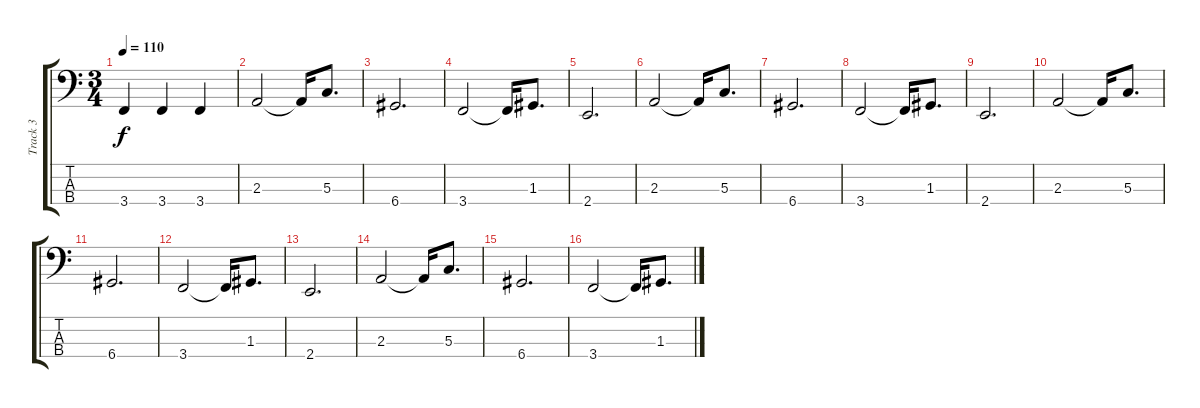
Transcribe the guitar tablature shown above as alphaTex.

\track ("Track 3" "Track 3") {instrument electricbassfinger}
\staff {score tabs}
\tuning (F2 C2 G1 D1) {hide}
\ts (3 4)
\tempo 110
\clef f4
\ks c
3.4.4{dy f} 3.4.4 3.4.4 |
2.3.2 2.3{t}.16 5.3.8{d} |
6.4.2{d} |
3.4.2 3.4{t}.16 1.3.8{d} |
2.4.2{d} |
2.3.2 2.3{t}.16 5.3.8{d} |
6.4.2{d} |
3.4.2 3.4{t}.16 1.3.8{d} |
2.4.2{d} |
2.3.2 2.3{t}.16 5.3.8{d} |
6.4.2{d} |
3.4.2 3.4{t}.16 1.3.8{d} |
2.4.2{d} |
2.3.2 2.3{t}.16 5.3.8{d} |
6.4.2{d} |
3.4.2 3.4{t}.16 1.3.8{d}
